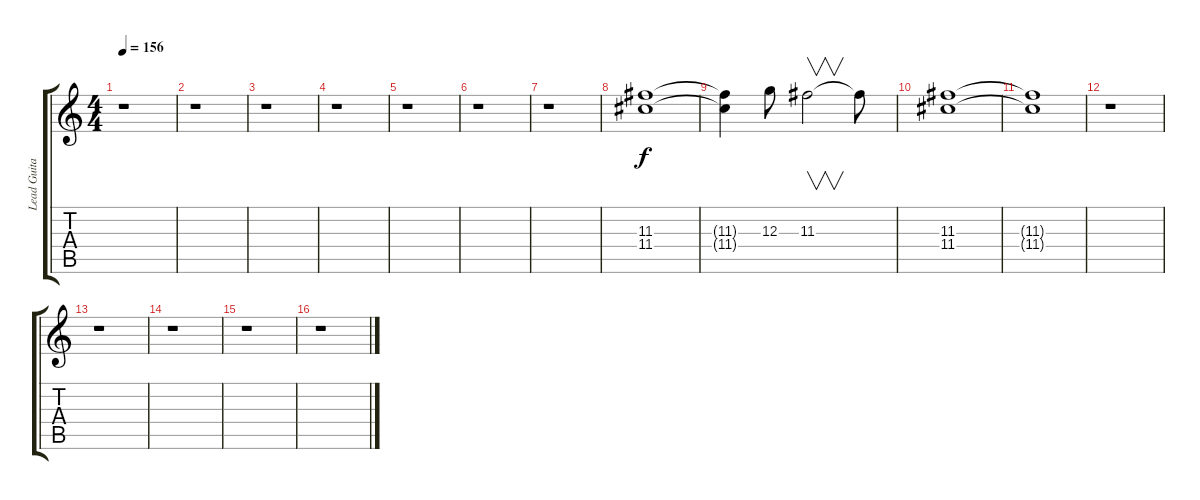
\track ("Lead Guitar I" "Lead Guita") {instrument distortionguitar}
\staff {score tabs}
\tuning (E4 B3 G3 D3 A2 E2) {hide}
\ts (4 4)
\tempo 156
\clef g2
\ks c
r.1{dy ff} |
r.1 |
r.1 |
r.1 |
r.1 |
r.1 |
r.1 |
(11.3 11.4).1{dy f} |
(11.3{t} 11.4{t}).4 12.3.8 11.3.2{v} 11.3{t}.8 |
(11.3 11.4).1 |
(11.3{t} 11.4{t}).1 |
r.1 |
r.1 |
r.1 |
r.1 |
r.1
